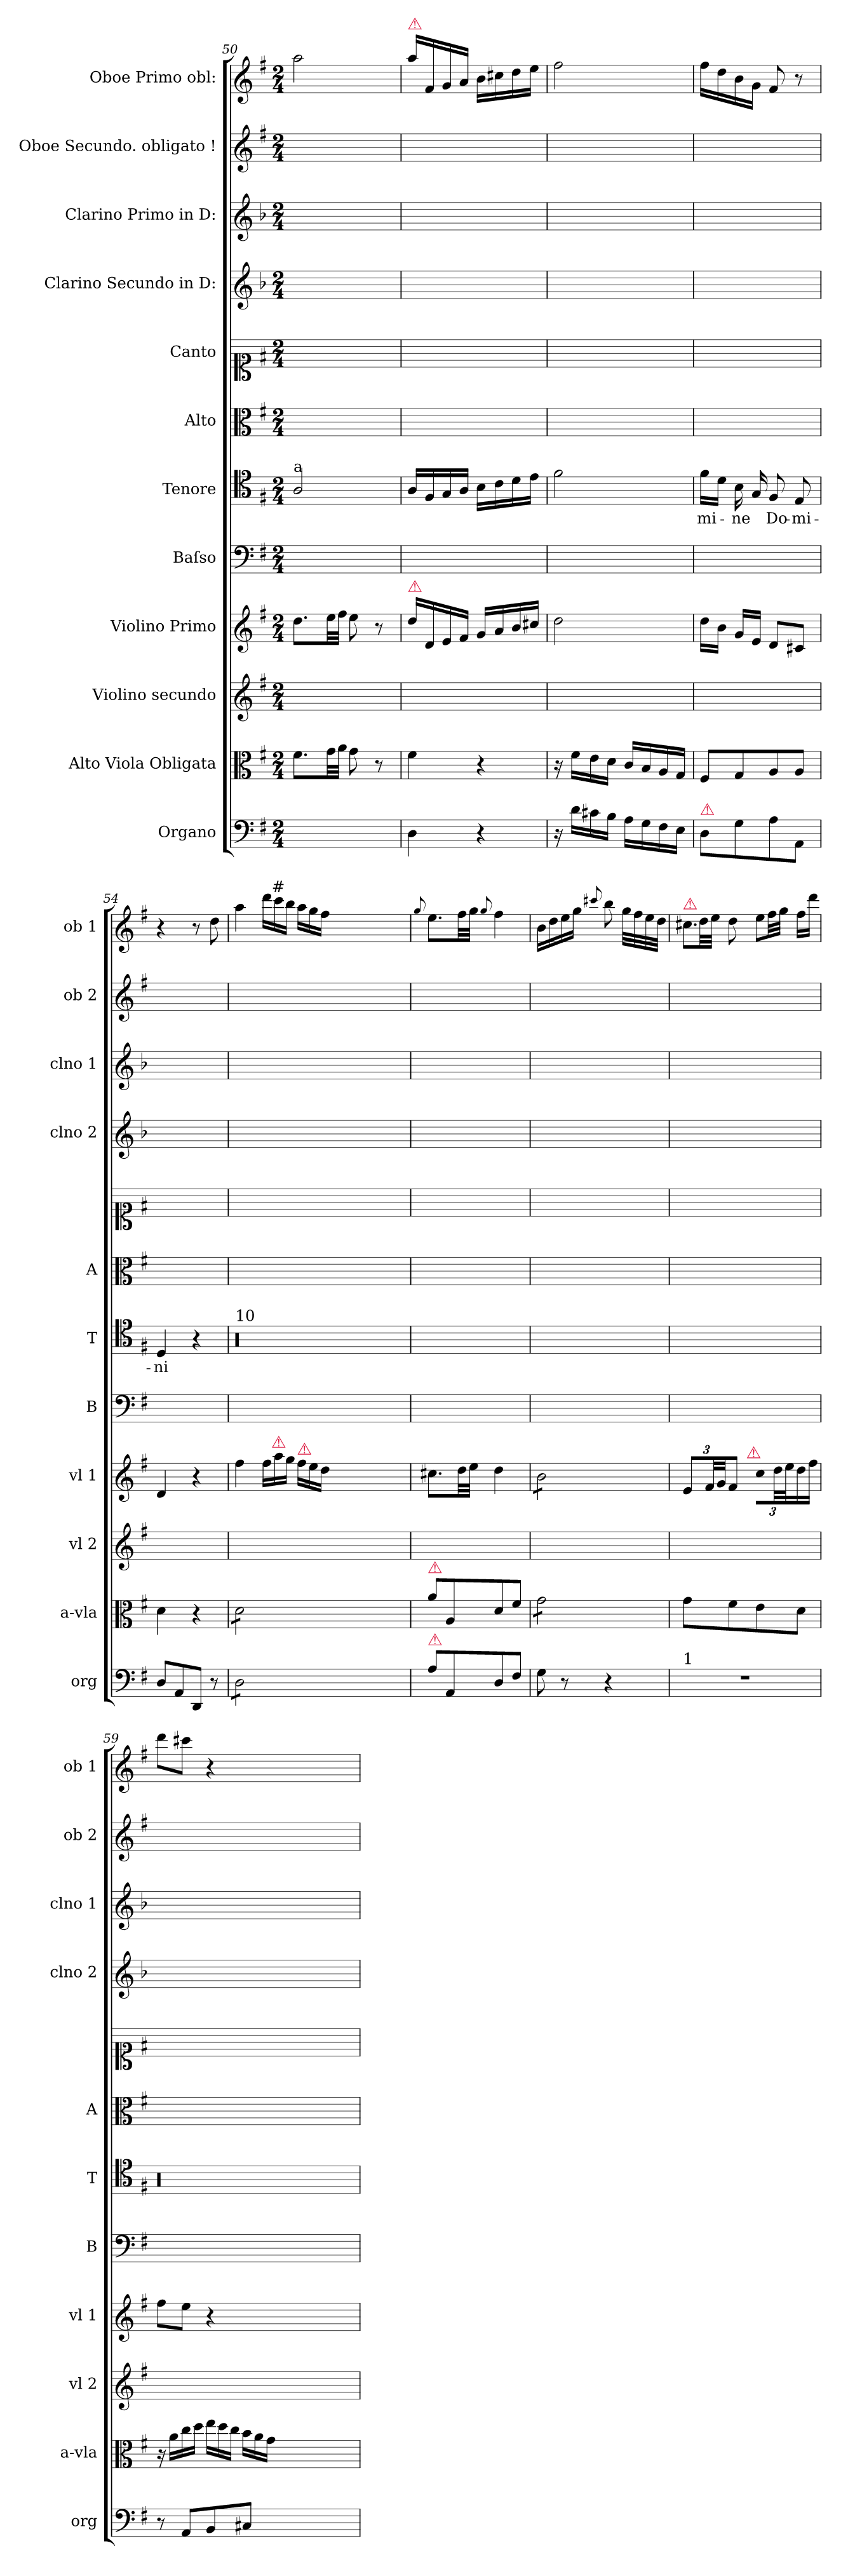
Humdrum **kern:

**kern	**kern	**kern	**kern	**kern	**kern	**text	**kern	**kern	**kern	**kern	**kern	**kern
*part12	*part11	*part10	*part9	*part8	*part7	*part7	*part6	*part5	*part4	*part3	*part2	*part1
*staff12	*staff11	*staff10	*staff9	*staff8	*staff7	*staff7	*staff6	*staff5	*staff4	*staff3	*staff2	*staff1
*I"Organo	*I"Alto Viola Obligata	*I"Violino secundo	*I"Violino Primo	*I"Baſso	*I"Tenore	*	*I"Alto	*I"Canto	*I"Clarino Secundo in D:	*I"Clarino Primo in D:	*I"Oboe Secundo. obligato !	*I"Oboe Primo obl:
*I'org	*I'a-vla	*I'vl 2	*I'vl 1	*I'B	*I'T	*	*I'A	*	*I'clno 2	*I'clno 1	*I'ob 2	*I'ob 1
*clefF4	*clefC3	*clefG2	*clefG2	*clefF4	*clefC4	*	*clefC3	*clefC1	*clefG2	*clefG2	*clefG2	*clefG2
*	*	*	*	*	*	*	*	*	*ITrd-1c-2	*ITrd-1c-2	*	*
*k[f#]	*k[f#]	*k[f#]	*k[f#]	*k[f#]	*k[f#]	*	*k[f#]	*k[f#]	*k[f#]	*k[f#]	*k[f#]	*k[f#]
*M2/4	*M2/4	*M2/4	*M2/4	*M2/4	*M2/4	*	*M2/4	*M2/4	*M2/4	*M2/4	*M2/4	*M2/4
=50	=50	=50	=50	=50	=50	=50	=50	=50	=50	=50	=50	=50
!	!	!	!	!	!LO:TX:a:t=a	!	!	!	!	!	!	!
2ryy	8.f#\L	2ryy	8.dd\L	2ryy	2A/	.	2ryy	2ryy	2ryy	2ryy	2ryy	2aa\
.	32g\LL	.	32ee\LL	.	.	.	.	.	.	.	.	.
.	32a\JJJ	.	32ff#\JJJ	.	.	.	.	.	.	.	.	.
.	8g\	.	8ee\	.	.	.	.	.	.	.	.	.
.	8r	.	8r	.	.	.	.	.	.	.	.	.
=51	=51	=51	=51	=51	=51	=51	=51	=51	=51	=51	=51	=51
!	!	!	!	!	!	!	!	!	!	!	!	!LO:TX:a:color=crimson:t=⚠
!	!	!	!LO:TX:a:color=crimson:t=⚠	!	!	!	!	!	!	!	!	!
4D\	4f#\	2ryy	16dd\LL	2ryy	16A/LL	.	2ryy	2ryy	2ryy	2ryy	2ryy	16aa\LL
.	.	.	16d/	.	16F#/	.	.	.	.	.	.	16f#/
.	.	.	16e/	.	16G/	.	.	.	.	.	.	16g/
.	.	.	16f#/JJ	.	16A/JJ	.	.	.	.	.	.	16a/JJ
4r	4r	.	16g/LL	.	16B\LL	.	.	.	.	.	.	16b\LL
.	.	.	16a/	.	16c\	.	.	.	.	.	.	16cc#X\
.	.	.	16b/	.	16d\	.	.	.	.	.	.	16dd\
.	.	.	16cc#X/JJ	.	16e\JJ	.	.	.	.	.	.	16ee\JJ
=52	=52	=52	=52	=52	=52	=52	=52	=52	=52	=52	=52	=52
16r	16r	2ryy	2dd\	2ryy	2f#\	.	2ryy	2ryy	2ryy	2ryy	2ryy	2ff#\
16d\LL	16f#\LL	.	.	.	.	.	.	.	.	.	.	.
16c#X\	16e\	.	.	.	.	.	.	.	.	.	.	.
16B\JJ	16d\JJ	.	.	.	.	.	.	.	.	.	.	.
16A\LL	16c/LL	.	.	.	.	.	.	.	.	.	.	.
16G\	16B/	.	.	.	.	.	.	.	.	.	.	.
16F#\	16A/	.	.	.	.	.	.	.	.	.	.	.
16E\JJ	16G/JJ	.	.	.	.	.	.	.	.	.	.	.
=53	=53	=53	=53	=53	=53	=53	=53	=53	=53	=53	=53	=53
!LO:TX:a:color=crimson:t=⚠	!	!	!	!	!	!	!	!	!	!	!	!
8D\L	8F#/L	2ryy	16dd\LL	2ryy	16f#\LL	-mi-	2ryy	2ryy	2ryy	2ryy	2ryy	16ff#\LL
.	.	.	16b\JJ	.	16d\JJ	.	.	.	.	.	.	16dd\
8G\	8G/	.	16g/LL	.	16B\	-ne	.	.	.	.	.	16b\
.	.	.	16e/JJ	.	16G/	.	.	.	.	.	.	16g\JJ
8A\	8A/	.	8d/L	.	8F#/	-Do-	.	.	.	.	.	8f#/
8AA/J	8A/J	.	8c#X/J	.	8E/	-mi-	.	.	.	.	.	8r
=54	=54	=54	=54	=54	=54	=54	=54	=54	=54	=54	=54	=54
8D/L	4d\	2ryy	4d/	2ryy	4D/	-ni	2ryy	2ryy	2ryy	2ryy	2ryy	4r
8AA/	.	.	.	.	.	.	.	.	.	.	.	.
8DD/J	4r	.	4r	.	4r	.	.	.	.	.	.	8r
8r	.	.	.	.	.	.	.	.	.	.	.	8dd\
=55	=55	=55	=55	=55	=55	=55	=55	=55	=55	=55	=55	=55
!	!	!	!	!	!LO:TX:a:t=10	!	!	!	!	!	!	!
!	!	!	!	!	!LO:N:vis=00	!	!	!	!	!	!	!
*tremolo	*	*	*	*	*	*	*	*	*	*	*	*
*	*tremolo	*	*	*	*	*	*	*	*	*	*	*
8D\L	8d\L	2ryy	4ff#\	2ryy	0r	.	2ryy	2ryy	2ryy	2ryy	2ryy	4aa\
8D\	8d\	.	.	.	.	.	.	.	.	.	.	.
*	*	*	*Xtuplet	*	*	*	*	*	*	*	*	*Xtuplet
8D\	8d\	.	24ff#\LL	.	.	.	.	.	.	.	.	24ddd\LL
!	!	!	!	!	!	!	!	!	!	!	!	!LO:TX:a:t=#
!	!	!	!LO:TX:a:color=crimson:t=⚠	!	!	!	!	!	!	!	!	!
.	.	.	24aa\	.	.	.	.	.	.	.	.	24ccc\
.	.	.	24gg\JJ	.	.	.	.	.	.	.	.	24bb\JJ
!	!	!	!LO:TX:a:color=crimson:t=⚠	!	!	!	!	!	!	!	!	!
8D\J	8d\J	.	24ff#\LL	.	.	.	.	.	.	.	.	24aa\LL
*	*Xtremolo	*	*	*	*	*	*	*	*	*	*	*
*Xtremolo	*	*	*	*	*	*	*	*	*	*	*	*
.	.	.	24ee\	.	.	.	.	.	.	.	.	24gg\
.	.	.	24dd\JJ	.	.	.	.	.	.	.	.	24ff#\JJ
1.ryy	1.ryy	1.ryy	1.ryy	1.ryy	.	.	1.ryy	1.ryy	1.ryy	1.ryy	1.ryy	1.ryy
=56	=56	=56	=56	=56	=56	=56	=56	=56	=56	=56	=56	=56
.	.	.	.	.	.	.	.	.	.	.	.	8qqgg/
!	!LO:TX:a:color=crimson:t=⚠	!	!	!	!	!	!	!	!	!	!	!
!LO:TX:a:color=crimson:t=⚠	!	!	!	!	!	!	!	!	!	!	!	!
8A\L	8a\L	2ryy	8.cc#X\L	2ryy	2ryy	.	2ryy	2ryy	2ryy	2ryy	2ryy	8.ee\L
8AA/	8A/	.	.	.	.	.	.	.	.	.	.	.
.	.	.	32dd\LL	.	.	.	.	.	.	.	.	32ff#\LL
.	.	.	32ee\JJJ	.	.	.	.	.	.	.	.	32gg\JJJ
.	.	.	.	.	.	.	.	.	.	.	.	8qqgg/
8D/	8d/	.	4dd\	.	.	.	.	.	.	.	.	4ff#\
8F#/J	8f#/J	.	.	.	.	.	.	.	.	.	.	.
=57	=57	=57	=57	=57	=57	=57	=57	=57	=57	=57	=57	=57
*	*tremolo	*	*	*	*	*	*	*	*	*	*	*
*	*	*	*tremolo	*	*	*	*	*	*	*	*	*
8G\	8g\L	2ryy	8b\L	2ryy	2ryy	.	2ryy	2ryy	2ryy	2ryy	2ryy	16b\LL
.	.	.	.	.	.	.	.	.	.	.	.	16dd\
8r	8g\	.	8b\	.	.	.	.	.	.	.	.	16ee\
.	.	.	.	.	.	.	.	.	.	.	.	16gg\JJ
.	.	.	.	.	.	.	.	.	.	.	.	8qqccc#X/
4r	8g\	.	8b\	.	.	.	.	.	.	.	.	8bb\
.	8g\J	.	8b\J	.	.	.	.	.	.	.	.	32gg\LLL
*	*	*	*Xtremolo	*	*	*	*	*	*	*	*	*
*	*Xtremolo	*	*	*	*	*	*	*	*	*	*	*
.	.	.	.	.	.	.	.	.	.	.	.	32ff#\
.	.	.	.	.	.	.	.	.	.	.	.	32ee\
.	.	.	.	.	.	.	.	.	.	.	.	32dd\JJJ
=58	=58	=58	=58	=58	=58	=58	=58	=58	=58	=58	=58	=58
*	*	*	*tuplet	*	*	*	*	*	*	*	*	*
!	!	!	!	!	!	!	!	!	!	!	!	!LO:TX:a:color=crimson:t=⚠
!LO:TX:a:t=1	!	!	!	!	!	!	!	!	!	!	!	!
!	!	!	!LO:N:vis=8	!	!	!	!	!	!	!	!	!LO:N:vis=8.
*	*	*	*^	*	*	*	*	*	*	*	*	*
2r	8g\L	2ryy	12e/L	6ryy	2ryy	2ryy	.	2ryy	2ryy	2ryy	2ryy	2ryy	16cc#X\L
.	.	.	.	.	.	.	.	.	.	.	.	.	32dd\LL
.	.	.	48f#/LL	.	.	.	.	.	.	.	.	.	.
.	.	.	.	.	.	.	.	.	.	.	.	.	32ee\JJJ
.	.	.	48g/JJ	.	.	.	.	.	.	.	.	.	.
.	8f#\	.	8f#/J	.	.	.	.	.	.	.	.	.	8dd\
.	.	.	.	24ryy	.	.	.	.	.	.	.	.	.
!	!	!	!	!LO:TX:a:color=crimson:t=⚠	!	!	!	!	!	!	!	!	!
.	.	.	.	6..ryy	.	.	.	.	.	.	.	.	.
!	!	!	!LO:N:vis=8	!	!	!	!	!	!	!	!	!	!LO:N:vis=8
.	8e\	.	12cc\L	.	.	.	.	.	.	.	.	.	16ee\L
.	.	.	.	.	.	.	.	.	.	.	.	.	32ff#\LL
.	.	.	48dd\LL	.	.	.	.	.	.	.	.	.	.
.	.	.	.	.	.	.	.	.	.	.	.	.	32gg\JJJ
.	.	.	48ee\J	.	.	.	.	.	.	.	.	.	.
.	8d\J	.	16dd\	.	.	.	.	.	.	.	.	.	16ff#\LL
.	.	.	16ff#\JJ	.	.	.	.	.	.	.	.	.	16ddd\JJ
=59	=59	=59	=59	=59	=59	=59	=59	=59	=59	=59	=59	=59	=59
!	!	!	!	!	!	!LO:N:vis=00	!	!	!	!	!	!	!
*	*	*	*v	*v	*	*	*	*	*	*	*	*	*
8r	16r	2ryy	8ff#\L	2ryy	0r	.	2ryy	2ryy	2ryy	2ryy	2ryy	8ddd\L
.	16a\LL	.	.	.	.	.	.	.	.	.	.	.
8AA/L	16cc\	.	8ee\J	.	.	.	.	.	.	.	.	8ccc#X\J
.	16dd\JJ	.	.	.	.	.	.	.	.	.	.	.
*	*Xtuplet	*	*	*	*	*	*	*	*	*	*	*
8BB/	24ee\LL	.	4r	.	.	.	.	.	.	.	.	4r
.	24dd\	.	.	.	.	.	.	.	.	.	.	.
.	24cc\JJ	.	.	.	.	.	.	.	.	.	.	.
8C#X/J	24b\LL	.	.	.	.	.	.	.	.	.	.	.
.	24a\	.	.	.	.	.	.	.	.	.	.	.
.	24g\JJ	.	.	.	.	.	.	.	.	.	.	.
1.ryy	1.ryy	1.ryy	1.ryy	1.ryy	.	.	1.ryy	1.ryy	1.ryy	1.ryy	1.ryy	1.ryy
=	=	=	=	=	=	=	=	=	=	=	=	=
*-	*-	*-	*-	*-	*-	*-	*-	*-	*-	*-	*-	*-
